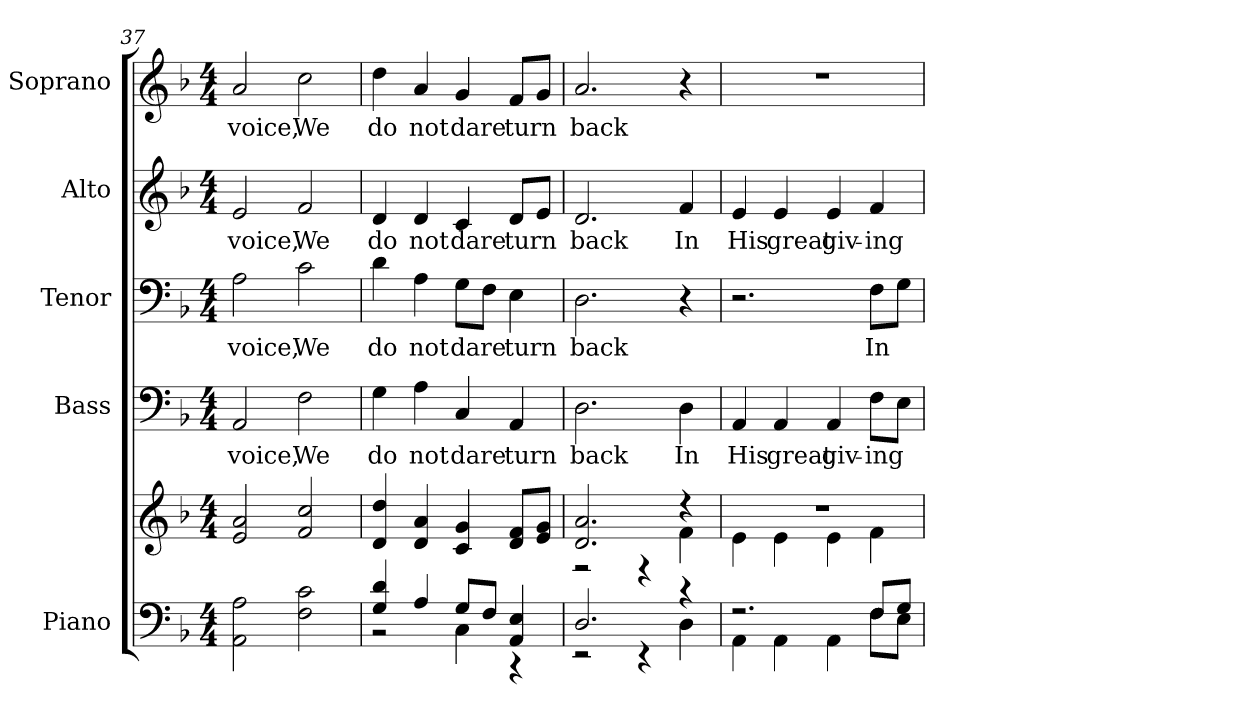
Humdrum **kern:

**kern	**kern	**kern	**text	**kern	**text	**kern	**text	**kern	**text
*part5	*part5	*part4	*part4	*part3	*part3	*part2	*part2	*part1	*part1
*staff6	*staff5	*staff4	*staff4	*staff3	*staff3	*staff2	*staff2	*staff1	*staff1
*I"Piano	*	*I"Bass	*	*I"Tenor	*	*I"Alto	*	*I"Soprano	*
*I'Pno.	*	*I'B.	*	*I'T.	*	*I'A.	*	*I'S.	*
!!LO:PB:g=z
*clefF4	*clefG2	*clefF4	*	*clefF4	*	*clefG2	*	*clefG2	*
*k[b-]	*k[b-]	*k[b-]	*	*k[b-]	*	*k[b-]	*	*k[b-]	*
*F:	*F:	*F:	*	*F:	*	*F:	*	*F:	*
*M4/4	*M4/4	*M4/4	*	*M4/4	*	*M4/4	*	*M4/4	*
=37	=37	=37	=37	=37	=37	=37	=37	=37	=37
!	!	!	!LO:LY:b:color=#000000	!	!	!	!	!	!
!	!	!	!	!	!LO:LY:b:color=#000000	!	!	!	!
!	!	!	!	!	!	!	!LO:LY:b:color=#000000	!	!
!	!	!	!	!	!	!	!	!	!LO:LY:b:color=#000000
2AAi\ 2Ai	2ei/ 2ai	2AAi/	voice,	2Ai\	voice,	2ei/	voice,	2ai/	voice,
!	!	!	!LO:LY:b:color=#000000	!	!	!	!	!	!
!	!	!	!	!	!LO:LY:b:color=#000000	!	!	!	!
!	!	!	!	!	!	!	!LO:LY:b:color=#000000	!	!
!	!	!	!	!	!	!	!	!	!LO:LY:b:color=#000000
2Fi\ 2ci	2fi/ 2cci	2Fi\	We	2ci\	We	2fi/	We	2cci\	We
=38	=38	=38	=38	=38	=38	=38	=38	=38	=38
*^	*	*	*	*	*	*	*	*	*
!	!	!	!	!LO:LY:b:color=#000000	!	!	!	!	!	!
!	!	!	!	!	!	!LO:LY:b:color=#000000	!	!	!	!
!	!	!	!	!	!	!	!	!LO:LY:b:color=#000000	!	!
!	!	!	!	!	!	!	!	!	!	!LO:LY:b:color=#000000
4Gi/ 4di	2r	4di/ 4ddi	4Gi\	do	4di\	do	4di/	do	4ddi\	do
!	!	!	!	!LO:LY:b:color=#000000	!	!	!	!	!	!
!	!	!	!	!	!	!LO:LY:b:color=#000000	!	!	!	!
!	!	!	!	!	!	!	!	!LO:LY:b:color=#000000	!	!
!	!	!	!	!	!	!	!	!	!	!LO:LY:b:color=#000000
4Ai/	.	4di/ 4ai	4Ai\	not	4Ai\	not	4di/	not	4ai/	not
!	!	!	!	!LO:LY:b:color=#000000	!	!	!	!	!	!
!	!	!	!	!	!	!LO:LY:b:color=#000000	!	!	!	!
!	!	!	!	!	!	!	!	!LO:LY:b:color=#000000	!	!
!	!	!	!	!	!	!	!	!	!	!LO:LY:b:color=#000000
8Gi/L	4Ci\	4ci/ 4gi	4Ci/	dare	8Gi\L	dare	4ci/	dare	4gi/	dare
8Fi/J	.	.	.	.	8Fi\J	.	.	.	.	.
!	!	!	!	!LO:LY:b:color=#000000	!	!	!	!	!	!
!	!	!	!	!	!	!LO:LY:b:color=#000000	!	!	!	!
!	!	!	!	!	!	!	!	!LO:LY:b:color=#000000	!	!
!	!	!	!	!	!	!	!	!	!	!LO:LY:b:color=#000000
4AAi/ 4Ei	4r	8di/ 8fiL	4AAi/	turn	4Ei\	turn	8di/L	turn	8fi/L	turn
.	.	8ei/ 8giJ	.	.	.	.	8ei/J	.	8gi/J	.
=39	=39	=39	=39	=39	=39	=39	=39	=39	=39	=39
*	*	*^	*	*	*	*	*	*	*	*
!	!	!	!	!	!LO:LY:b:color=#000000	!	!	!	!	!	!
!	!	!	!	!	!	!	!LO:LY:b:color=#000000	!	!	!	!
!	!	!	!	!	!	!	!	!	!LO:LY:b:color=#000000	!	!
!	!	!	!	!	!	!	!	!	!	!	!LO:LY:b:color=#000000
2.Di/	2r	2.di/ 2.ai	2r	2.Di\	back	2.Di\	back	2.di/	back	2.ai/	back
.	4r	.	4r	.	.	.	.	.	.	.	.
!	!	!	!	!	!LO:LY:b:color=#000000	!	!	!	!	!	!
!	!	!	!	!	!	!	!	!	!LO:LY:b:color=#000000	!	!
4r	4Di\	4r	4fi\	4Di\	In	4r	.	4fi/	In	4r	.
=40	=40	=40	=40	=40	=40	=40	=40	=40	=40	=40	=40
!	!	!	!	!	!LO:LY:b:color=#000000	!	!	!	!	!	!
!	!	!	!	!	!	!	!	!	!LO:LY:b:color=#000000	!	!
2.r	4AAi\	1r	4ei\	4AAi/	His	2.r	.	4ei/	His	1r	.
!	!	!	!	!	!LO:LY:b:color=#000000	!	!	!	!	!	!
!	!	!	!	!	!	!	!	!	!LO:LY:b:color=#000000	!	!
.	4AAi\	.	4ei\	4AAi/	great	.	.	4ei/	great	.	.
!	!	!	!	!	!LO:LY:b:color=#000000	!	!	!	!	!	!
!	!	!	!	!	!	!	!	!	!LO:LY:b:color=#000000	!	!
.	4AAi\	.	4ei\	4AAi/	giv-	.	.	4ei/	giv-	.	.
!	!	!	!	!	!LO:LY:b:color=#000000	!	!	!	!	!	!
!	!	!	!	!	!	!	!LO:LY:b:color=#000000	!	!	!	!
!	!	!	!	!	!	!	!	!	!LO:LY:b:color=#000000	!	!
8Fi/L	8Fi\L	.	4fi\	8Fi\L	-ing	8Fi\L	In	4fi/	-ing	.	.
8Gi/J	8Ei\J	.	.	8Ei\J	.	8Gi\J	.	.	.	.	.
*v	*v	*	*	*	*	*	*	*	*	*	*
*	*v	*v	*	*	*	*	*	*	*	*
=	=	=	=	=	=	=	=	=	=
*-	*-	*-	*-	*-	*-	*-	*-	*-	*-
